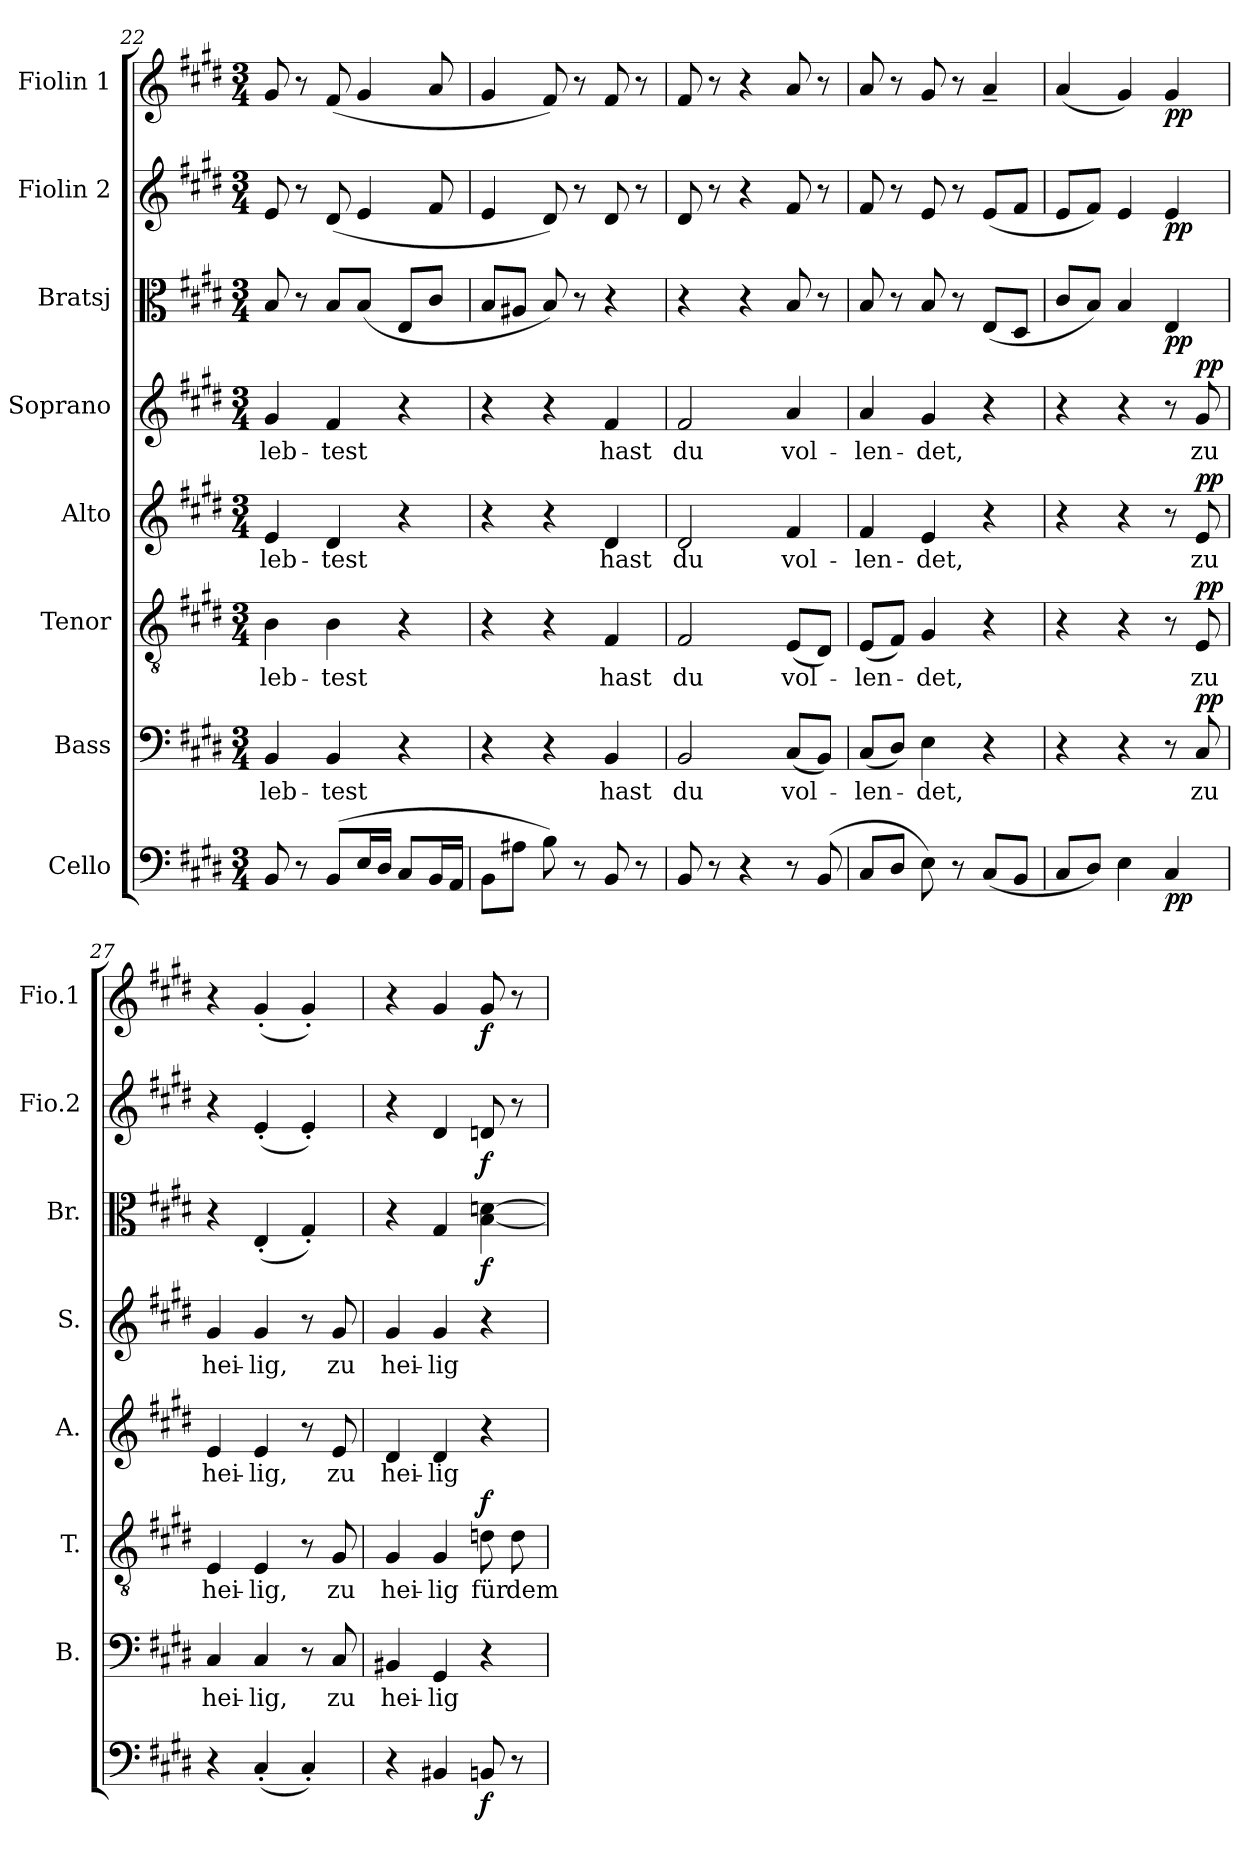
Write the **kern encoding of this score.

**kern	**dynam	**kern	**text	**dynam	**kern	**text	**dynam	**kern	**text	**dynam	**kern	**text	**dynam	**kern	**dynam	**kern	**dynam	**kern	**dynam
*part8	*part8	*part7	*part7	*part7	*part6	*part6	*part6	*part5	*part5	*part5	*part4	*part4	*part4	*part3	*part3	*part2	*part2	*part1	*part1
*staff8	*staff8	*staff7	*staff7	*staff7	*staff6	*staff6	*staff6	*staff5	*staff5	*staff5	*staff4	*staff4	*staff4	*staff3	*staff3	*staff2	*staff2	*staff1	*staff1
*I"Cello	*	*I"Bass	*	*	*I"Tenor	*	*	*I"Alto	*	*	*I"Soprano	*	*	*I"Bratsj	*	*I"Fiolin 2	*	*I"Fiolin 1	*
*	*	*I'B.	*	*	*I'T.	*	*	*I'A.	*	*	*I'S.	*	*	*I'Br.	*	*I'Fio.2	*	*I'Fio.1	*
*clefF4	*	*clefF4	*	*	*clefGv2	*	*	*clefG2	*	*	*clefG2	*	*	*clefC3	*	*clefG2	*	*clefG2	*
*k[f#c#g#d#]	*	*k[f#c#g#d#]	*	*	*k[f#c#g#d#]	*	*	*k[f#c#g#d#]	*	*	*k[f#c#g#d#]	*	*	*k[f#c#g#d#]	*	*k[f#c#g#d#]	*	*k[f#c#g#d#]	*
*M3/4	*	*M3/4	*	*	*M3/4	*	*	*M3/4	*	*	*M3/4	*	*	*M3/4	*	*M3/4	*	*M3/4	*
=22	=22	=22	=22	=22	=22	=22	=22	=22	=22	=22	=22	=22	=22	=22	=22	=22	=22	=22	=22
!	!	!	!LO:LY:b	!	!	!LO:LY:b	!	!	!LO:LY:b	!	!	!LO:LY:b	!	!	!	!	!	!	!
8BB/	.	4BB/	leb-	.	4B\	leb-	.	4e/	leb-	.	4g#/	leb-	.	8B/	.	8e/	.	8g#/	.
8r	.	.	.	.	.	.	.	.	.	.	.	.	.	8r	.	8r	.	8r	.
!	!	!	!LO:LY:b	!	!	!LO:LY:b	!	!	!LO:LY:b	!	!	!LO:LY:b	!	!	!	!	!	!	!
(<8BB/L	.	4BB/	-test	.	4B\	-test	.	4d#/	-test	.	4f#/	-test	.	8B/L	.	(<8d#/	.	(<8f#/	.
16E/L	.	.	.	.	.	.	.	.	.	.	.	.	.	(<8B/J	.	4e/	.	4g#/	.
16D#/JJ	.	.	.	.	.	.	.	.	.	.	.	.	.	.	.	.	.	.	.
8C#/L	.	4r	.	.	4r	.	.	4r	.	.	4r	.	.	8E/L	.	.	.	.	.
16BB/L	.	.	.	.	.	.	.	.	.	.	.	.	.	8c#/J	.	8f#/	.	8a/	.
16AA/JJ	.	.	.	.	.	.	.	.	.	.	.	.	.	.	.	.	.	.	.
!!LO:PB:g=z
=23	=23	=23	=23	=23	=23	=23	=23	=23	=23	=23	=23	=23	=23	=23	=23	=23	=23	=23	=23
8BB\L	.	4r	.	.	4r	.	.	4r	.	.	4r	.	.	8B/L	.	4e/	.	4g#/	.
8A#X\J	.	.	.	.	.	.	.	.	.	.	.	.	.	8A#X/J	.	.	.	.	.
8B\)	.	4r	.	.	4r	.	.	4r	.	.	4r	.	.	8B/)	.	8d#/)	.	8f#/)	.
8r	.	.	.	.	.	.	.	.	.	.	.	.	.	8r	.	8r	.	8r	.
!	!	!	!LO:LY:b	!	!	!LO:LY:b	!	!	!LO:LY:b	!	!	!LO:LY:b	!	!	!	!	!	!	!
8BB/	.	4BB/	hast	.	4F#/	hast	.	4d#/	hast	.	4f#/	hast	.	4r	.	8d#/	.	8f#/	.
8r	.	.	.	.	.	.	.	.	.	.	.	.	.	.	.	8r	.	8r	.
=24	=24	=24	=24	=24	=24	=24	=24	=24	=24	=24	=24	=24	=24	=24	=24	=24	=24	=24	=24
!	!	!	!LO:LY:b	!	!	!LO:LY:b	!	!	!LO:LY:b	!	!	!LO:LY:b	!	!	!	!	!	!	!
8BB/	.	2BB/	du	.	2F#/	du	.	2d#/	du	.	2f#/	du	.	4r	.	8d#/	.	8f#/	.
8r	.	.	.	.	.	.	.	.	.	.	.	.	.	.	.	8r	.	8r	.
4r	.	.	.	.	.	.	.	.	.	.	.	.	.	4r	.	4r	.	4r	.
!	!	!	!LO:LY:b	!	!	!LO:LY:b	!	!	!LO:LY:b	!	!	!LO:LY:b	!	!	!	!	!	!	!
8r	.	(<8C#/L	vol-	.	(<8E/L	vol-	.	4f#/	vol-	.	4a/	vol-	.	8B/	.	8f#/	.	8a/	.
(<8BB/	.	8BB/J)	.	.	8D#/J)	.	.	.	.	.	.	.	.	8r	.	8r	.	8r	.
=25	=25	=25	=25	=25	=25	=25	=25	=25	=25	=25	=25	=25	=25	=25	=25	=25	=25	=25	=25
!	!	!	!LO:LY:b	!	!	!LO:LY:b	!	!	!LO:LY:b	!	!	!LO:LY:b	!	!	!	!	!	!	!
8C#/L	.	(<8C#/L	-len-	.	(<8E/L	-len-	.	4f#/	-len-	.	4a/	-len-	.	8B/	.	8f#/	.	8a/	.
8D#/J	.	8D#/J)	.	.	8F#/J)	.	.	.	.	.	.	.	.	8r	.	8r	.	8r	.
!	!	!	!LO:LY:b	!	!	!LO:LY:b	!	!	!LO:LY:b	!	!	!LO:LY:b	!	!	!	!	!	!	!
8E\)	.	4E\	-det,	.	4G#/	-det,	.	4e/	-det,	.	4g#/	-det,	.	8B/	.	8e/	.	8g#/	.
8r	.	.	.	.	.	.	.	.	.	.	.	.	.	8r	.	8r	.	8r	.
(<8C#/L	.	4r	.	.	4r	.	.	4r	.	.	4r	.	.	(<8E/L	.	(<8e/L	.	4a~/	.
8BB/J	.	.	.	.	.	.	.	.	.	.	.	.	.	8D#/J	.	8f#/J	.	.	.
=26	=26	=26	=26	=26	=26	=26	=26	=26	=26	=26	=26	=26	=26	=26	=26	=26	=26	=26	=26
8C#/L	.	4r	.	.	4r	.	.	4r	.	.	4r	.	.	8c#/L	.	8e/L	.	(<4a/	.
8D#/J)	.	.	.	.	.	.	.	.	.	.	.	.	.	8B/J)	.	8f#/J)	.	.	.
4E\	.	4r	.	.	4r	.	.	4r	.	.	4r	.	.	4B/	.	4e/	.	4g#/)	.
!	!LO:DY:b	!	!	!	!	!	!	!	!	!	!	!	!	!	!LO:DY:b	!	!LO:DY:b	!	!LO:DY:b
4C#/	pp	8r	.	.	8r	.	.	8r	.	.	8r	.	.	4E/	pp	4e/	pp	4g#/	pp
!	!	!	!LO:LY:b	!LO:DY:a	!	!LO:LY:b	!LO:DY:a	!	!LO:LY:b	!LO:DY:a	!	!LO:LY:b	!LO:DY:b	!	!	!	!	!	!
.	.	8C#/	zu	pp	8E/	zu	pp	8e/	zu	pp	8g#/	zu	pp	.	.	.	.	.	.
=27	=27	=27	=27	=27	=27	=27	=27	=27	=27	=27	=27	=27	=27	=27	=27	=27	=27	=27	=27
!	!	!	!LO:LY:b	!	!	!LO:LY:b	!	!	!LO:LY:b	!	!	!LO:LY:b	!	!	!	!	!	!	!
4r	.	4C#/	hei-	.	4E/	hei-	.	4e/	hei-	.	4g#/	hei-	.	4r	.	4r	.	4r	.
!	!	!	!LO:LY:b	!	!	!LO:LY:b	!	!	!LO:LY:b	!	!	!LO:LY:b	!	!	!	!	!	!	!
(<4C#'/	.	4C#/	-lig,	.	4E/	-lig,	.	4e/	-lig,	.	4g#/	-lig,	.	(<4E'/	.	(<4e'/	.	(<4g#'/	.
4C#'/)	.	8r	.	.	8r	.	.	8r	.	.	8r	.	.	4G#'/)	.	4e'/)	.	4g#'/)	.
!	!	!	!LO:LY:b	!	!	!LO:LY:b	!	!	!LO:LY:b	!	!	!LO:LY:b	!	!	!	!	!	!	!
.	.	8C#/	zu	.	8G#/	zu	.	8e/	zu	.	8g#/	zu	.	.	.	.	.	.	.
=28	=28	=28	=28	=28	=28	=28	=28	=28	=28	=28	=28	=28	=28	=28	=28	=28	=28	=28	=28
!	!	!	!LO:LY:b	!	!	!LO:LY:b	!	!	!LO:LY:b	!	!	!LO:LY:b	!	!	!	!	!	!	!
4r	.	4BB#X/	hei-	.	4G#/	hei-	.	4d#/	hei-	.	4g#/	hei-	.	4r	.	4r	.	4r	.
!	!	!	!LO:LY:b	!	!	!LO:LY:b	!	!	!LO:LY:b	!	!	!LO:LY:b	!	!	!	!	!	!	!
4BB#X/	.	4GG#/	-lig	.	4G#/	-lig	.	4d#/	-lig	.	4g#/	-lig	.	4G#/	.	4d#/	.	4g#/	.
!	!LO:DY:b	!	!	!	!	!LO:LY:b	!LO:DY:a	!	!	!	!	!	!	!	!LO:DY:b	!	!LO:DY:b	!	!LO:DY:b
8BBn/	f	4r	.	.	8dn\	für	f	4r	.	.	4r	.	.	[4B\ [4dn\	f	8dn/	f	8g#/	f
!	!	!	!	!	!	!LO:LY:b	!	!	!	!	!	!	!	!	!	!	!	!	!
8r	.	.	.	.	8d\	dem	.	.	.	.	.	.	.	.	.	8r	.	8r	.
=	=	=	=	=	=	=	=	=	=	=	=	=	=	=	=	=	=	=	=
*-	*-	*-	*-	*-	*-	*-	*-	*-	*-	*-	*-	*-	*-	*-	*-	*-	*-	*-	*-
